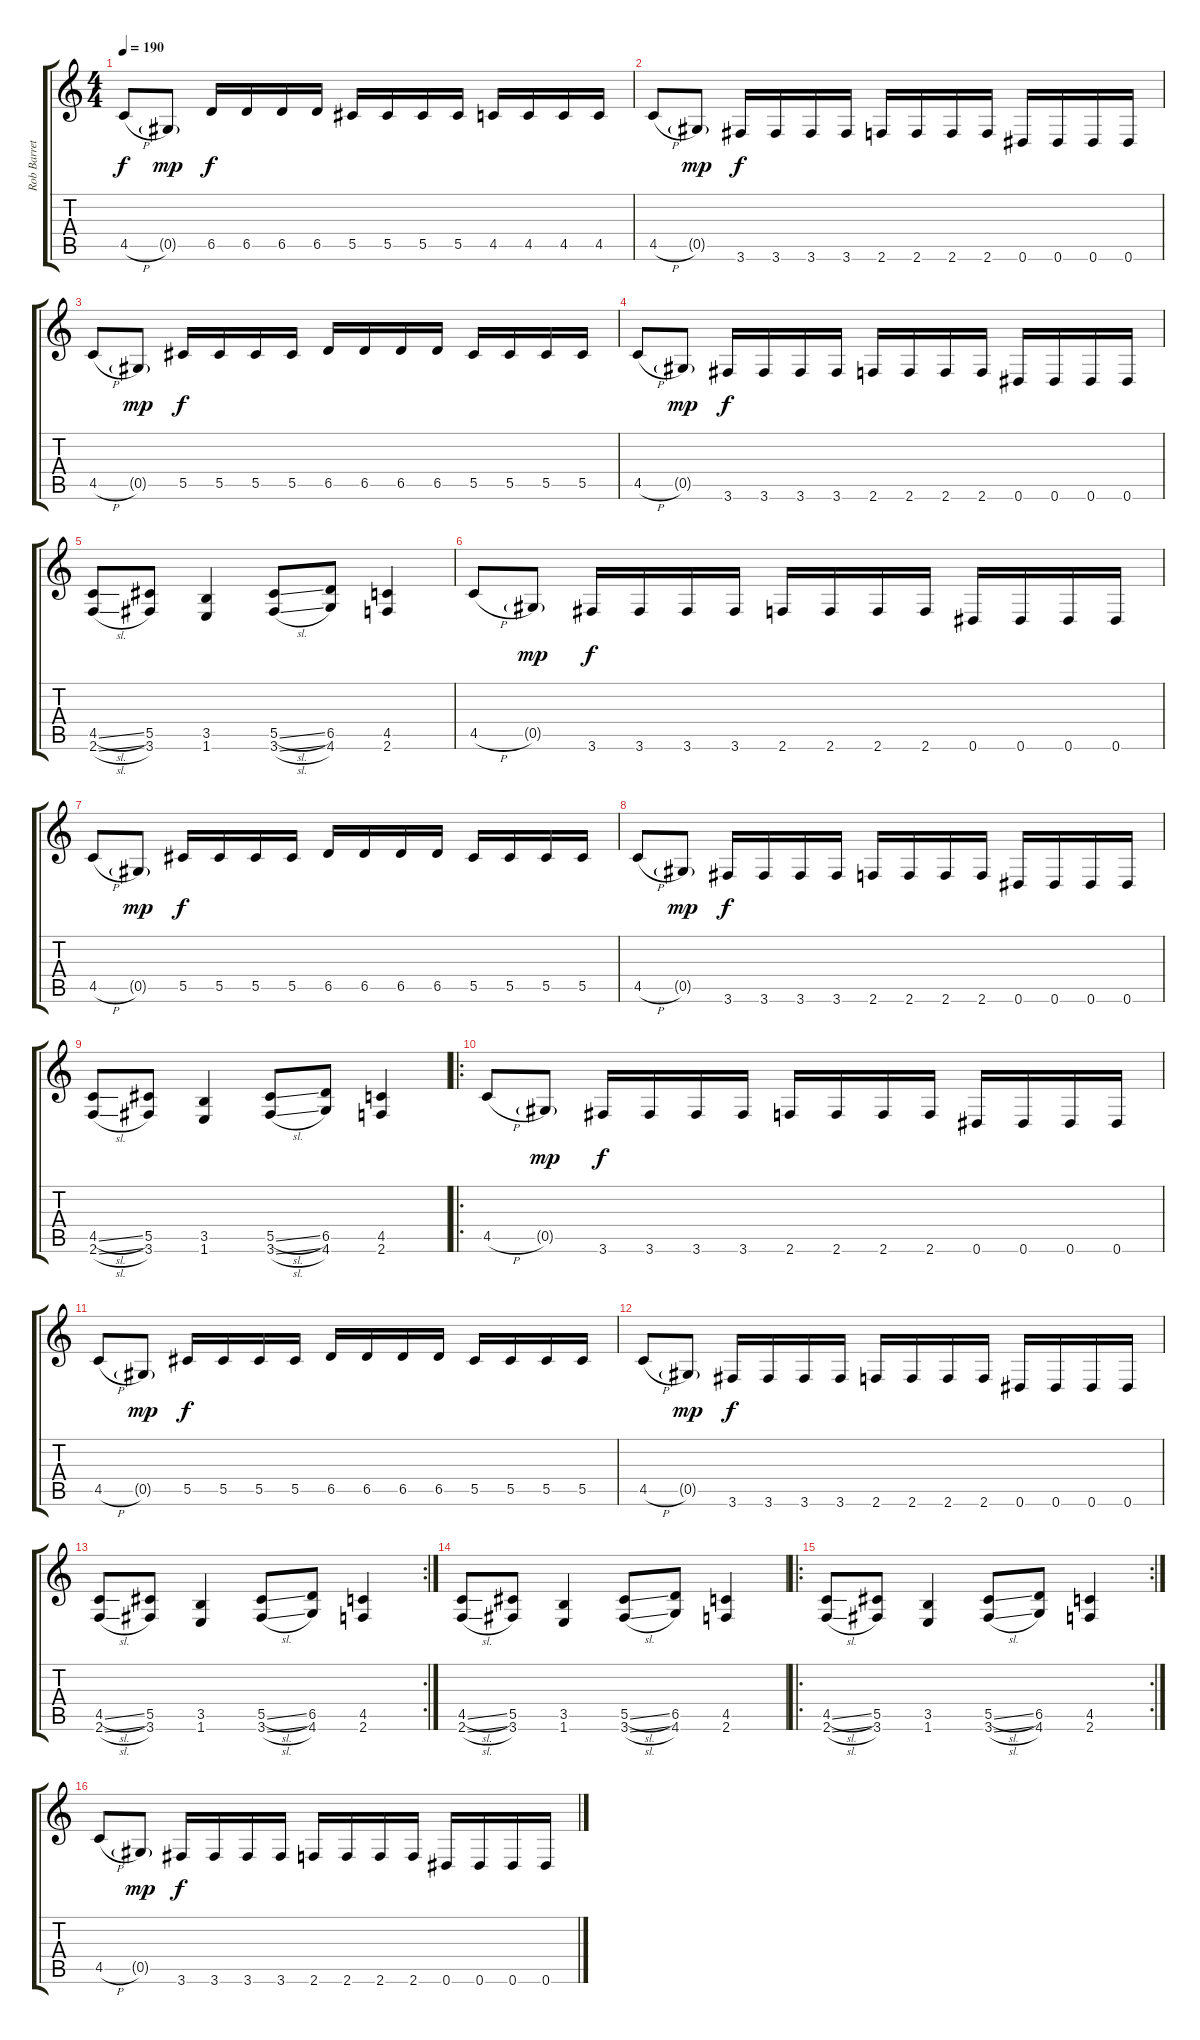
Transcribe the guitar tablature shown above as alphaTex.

\track ("Rob Barret" "Rob Barret") {instrument distortionguitar}
\staff {score tabs}
\tuning (Eb4 Bb3 Gb3 Db3 Ab2 Eb2) {hide}
\ts (4 4)
\tempo 190
\clef g2
\ks c
4.5{h}.8{dy f} 0.5{g}.8{dy mp} 6.5.16{dy f} 6.5.16 6.5.16 6.5.16 5.5.16 5.5.16 5.5.16 5.5.16 4.5.16 4.5.16 4.5.16 4.5.16 |
4.5{h}.8 0.5{g}.8{dy mp} 3.6.16{dy f} 3.6.16 3.6.16 3.6.16 2.6.16 2.6.16 2.6.16 2.6.16 0.6.16 0.6.16 0.6.16 0.6.16 |
4.5{h}.8 0.5{g}.8{dy mp} 5.5.16{dy f} 5.5.16 5.5.16 5.5.16 6.5.16 6.5.16 6.5.16 6.5.16 5.5.16 5.5.16 5.5.16 5.5.16 |
4.5{h}.8 0.5{g}.8{dy mp} 3.6.16{dy f} 3.6.16 3.6.16 3.6.16 2.6.16 2.6.16 2.6.16 2.6.16 0.6.16 0.6.16 0.6.16 0.6.16 |
(4.5{sl} 2.6{sl}).8 (5.5 3.6).8 (3.5 1.6).4 (5.5{sl} 3.6{sl}).8 (6.5 4.6).8 (4.5 2.6).4 |
4.5{h}.8 0.5{g}.8{dy mp} 3.6.16{dy f} 3.6.16 3.6.16 3.6.16 2.6.16 2.6.16 2.6.16 2.6.16 0.6.16 0.6.16 0.6.16 0.6.16 |
4.5{h}.8 0.5{g}.8{dy mp} 5.5.16{dy f} 5.5.16 5.5.16 5.5.16 6.5.16 6.5.16 6.5.16 6.5.16 5.5.16 5.5.16 5.5.16 5.5.16 |
4.5{h}.8 0.5{g}.8{dy mp} 3.6.16{dy f} 3.6.16 3.6.16 3.6.16 2.6.16 2.6.16 2.6.16 2.6.16 0.6.16 0.6.16 0.6.16 0.6.16 |
(4.5{sl} 2.6{sl}).8 (5.5 3.6).8 (3.5 1.6).4 (5.5{sl} 3.6{sl}).8 (6.5 4.6).8 (4.5 2.6).4 |
\ro
4.5{h}.8 0.5{g}.8{dy mp} 3.6.16{dy f} 3.6.16 3.6.16 3.6.16 2.6.16 2.6.16 2.6.16 2.6.16 0.6.16 0.6.16 0.6.16 0.6.16 |
4.5{h}.8 0.5{g}.8{dy mp} 5.5.16{dy f} 5.5.16 5.5.16 5.5.16 6.5.16 6.5.16 6.5.16 6.5.16 5.5.16 5.5.16 5.5.16 5.5.16 |
4.5{h}.8 0.5{g}.8{dy mp} 3.6.16{dy f} 3.6.16 3.6.16 3.6.16 2.6.16 2.6.16 2.6.16 2.6.16 0.6.16 0.6.16 0.6.16 0.6.16 |
\rc 2
(4.5{sl} 2.6{sl}).8 (5.5 3.6).8 (3.5 1.6).4 (5.5{sl} 3.6{sl}).8 (6.5 4.6).8 (4.5 2.6).4 |
(4.5{sl} 2.6{sl}).8 (5.5 3.6).8 (3.5 1.6).4 (5.5{sl} 3.6{sl}).8 (6.5 4.6).8 (4.5 2.6).4 |
\ro
\rc 2
(4.5{sl} 2.6{sl}).8 (5.5 3.6).8 (3.5 1.6).4 (5.5{sl} 3.6{sl}).8 (6.5 4.6).8 (4.5 2.6).4 |
4.5{h}.8 0.5{g}.8{dy mp} 3.6.16{dy f} 3.6.16 3.6.16 3.6.16 2.6.16 2.6.16 2.6.16 2.6.16 0.6.16 0.6.16 0.6.16 0.6.16
